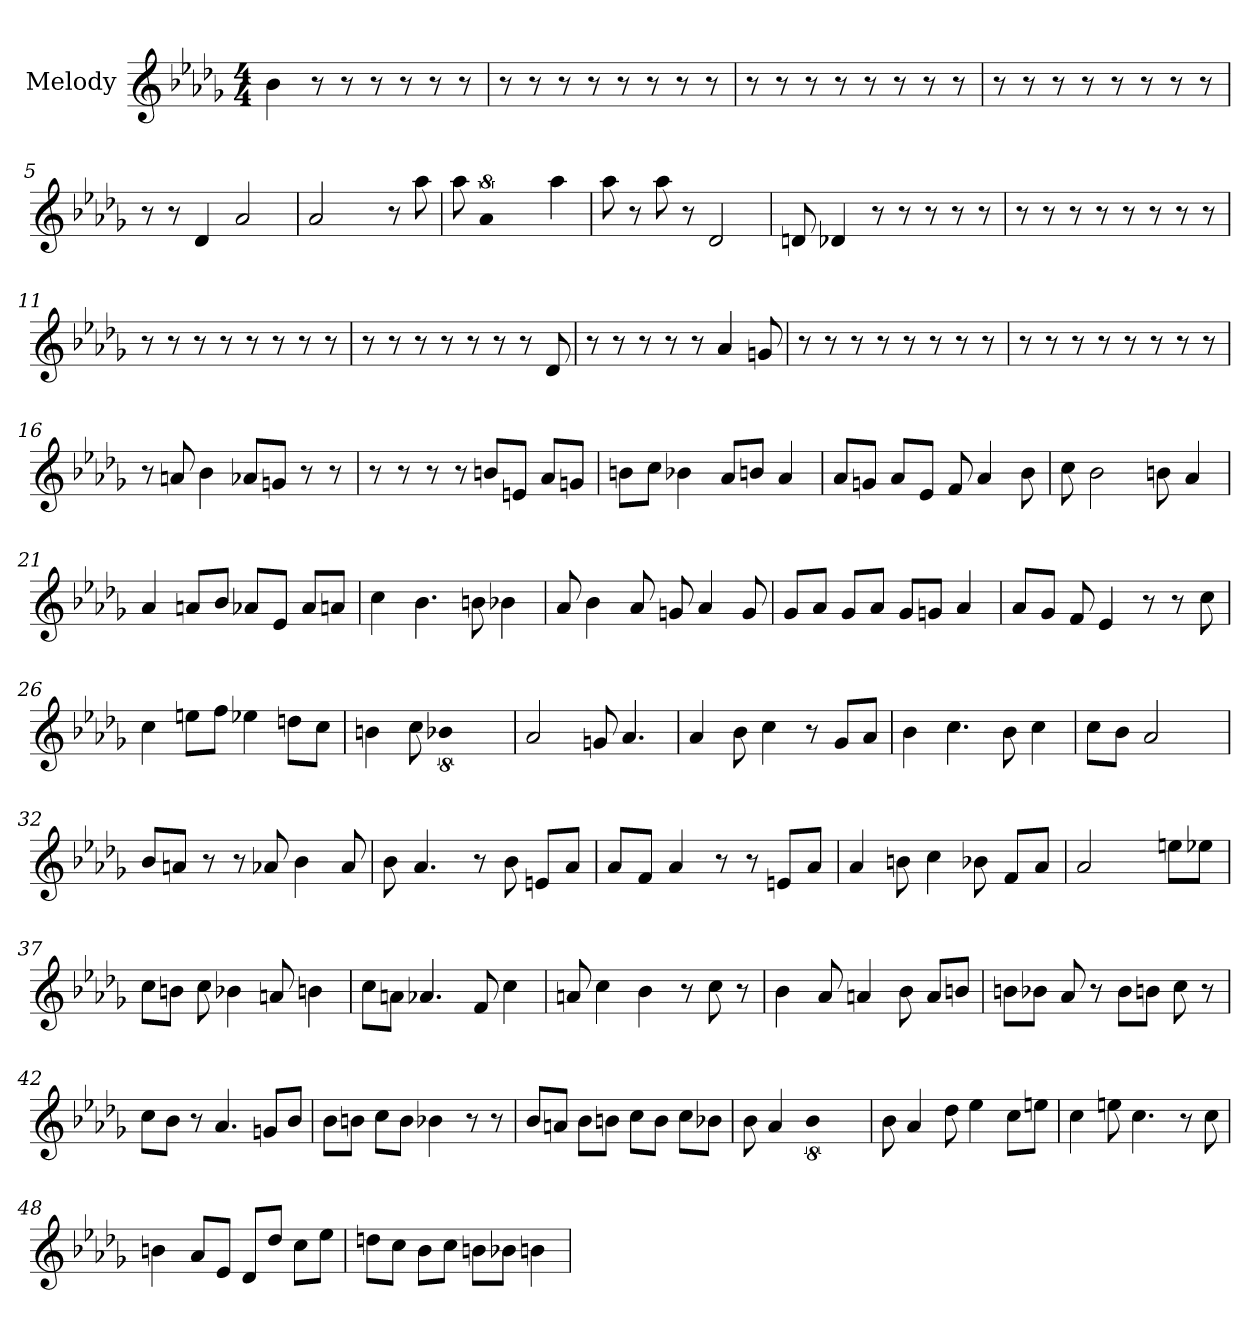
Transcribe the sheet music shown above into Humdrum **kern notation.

**kern
*part1
*staff1
*I"Melody
*clefG2
*k[b-e-a-d-g-]
*D-:
*M4/4
*MM161
=1
4b-
8r
8r
8r
8r
8r
8r
=2
8r
8r
8r
8r
8r
8r
8r
8r
=3
8r
8r
8r
8r
8r
8r
8r
8r
=4
8r
8r
8r
8r
8r
8r
8r
8r
=5
8r
8r
4d-
2a-
=6
!LO:N:vis=2
2.a-
8r
8aa-
=7
8aa-
!LO:N:vis=2
8%5a-
4aa-
=8
8aa-
8r
8aa-
8r
2d-
=9
8d
4d-
8r
8r
8r
8r
8r
=10
8r
8r
8r
8r
8r
8r
8r
8r
=11
8r
8r
8r
8r
8r
8r
8r
8r
=12
8r
8r
8r
8r
8r
8r
8r
8d-
=13
8r
8r
8r
8r
8r
4a-
8g
=14
8r
8r
8r
8r
8r
8r
8r
8r
=15
8r
8r
8r
8r
8r
8r
8r
8r
=16
8r
8a
4b-
8a-/L
8g/J
8r
8r
=17
8r
8r
8r
8r
8b/L
8e/J
8a-/L
8g/J
=18
8b\L
8cc\J
4b-
8a-/L
8b/J
4a-
=19
8a-/L
8g/J
8a-/L
8e-/J
8f
4a-
8b-
=20
8cc
2b-
8b
4a-
=21
4a-
8a/L
8b-/J
8a-/L
8e-/J
8a-/L
8a/J
=22
4cc
4.b-
8b
4b-
=23
8a-
4b-
8a-
8g
4a-
8g
=24
8g-/L
8a-/J
8g-/L
8a-/J
8g-/L
8g/J
4a-
=25
8a-/L
8g-/J
8f
4e-
8r
8r
8cc
=26
4cc
8ee\L
8ff\J
4ee-
8dd\L
8cc\J
=27
4b
8cc
!LO:N:vis=2
8%5b-
=28
2a-
8g
4.a-
=29
4a-
8b-
4cc
8r
8g-/L
8a-/J
=30
4b-
4.cc
8b-
4cc
=31
8cc\L
8b-\J
!LO:N:vis=2
2.a-
=32
8b-/L
8a/J
8r
8r
8a-
4b-
8a-
=33
8b-
4.a-
8r
8b-
8e/L
8a-/J
=34
8a-/L
8f/J
4a-
8r
8r
8e/L
8a-/J
=35
4a-
8b
4cc
8b-
8f/L
8a-/J
=36
!LO:N:vis=2
2.a-
8ee\L
8ee-\J
=37
8cc\L
8b\J
8cc
4b-
8a
4b
=38
8cc\L
8a\J
4.a-
8f
4cc
=39
8a
4cc
4b-
8r
8cc
8r
=40
4b-
8a-
4a
8b-
8a/L
8b/J
=41
8b\L
8b-\J
8a-
8r
8b-\L
8b\J
8cc
8r
=42
8cc\L
8b-\J
8r
4.a-
8g/L
8b-/J
=43
8b-\L
8b\J
8cc\L
8b\J
4b-
8r
8r
=44
8b-/L
8a/J
8b-\L
8b\J
8cc\L
8b\J
8cc\L
8b-\J
=45
8b-
4a-
!LO:N:vis=2
8%5b-
=46
8b-
4a-
8dd-
4ee-
8cc\L
8ee\J
=47
4cc
8ee
4.cc
8r
8cc
=48
4b
8a-/L
8e-/J
8d-/L
8dd-/J
8cc\L
8ee-\J
=49
8dd\L
8cc\J
8b-\L
8cc\J
8b\L
8b-\J
4b
=
*-
